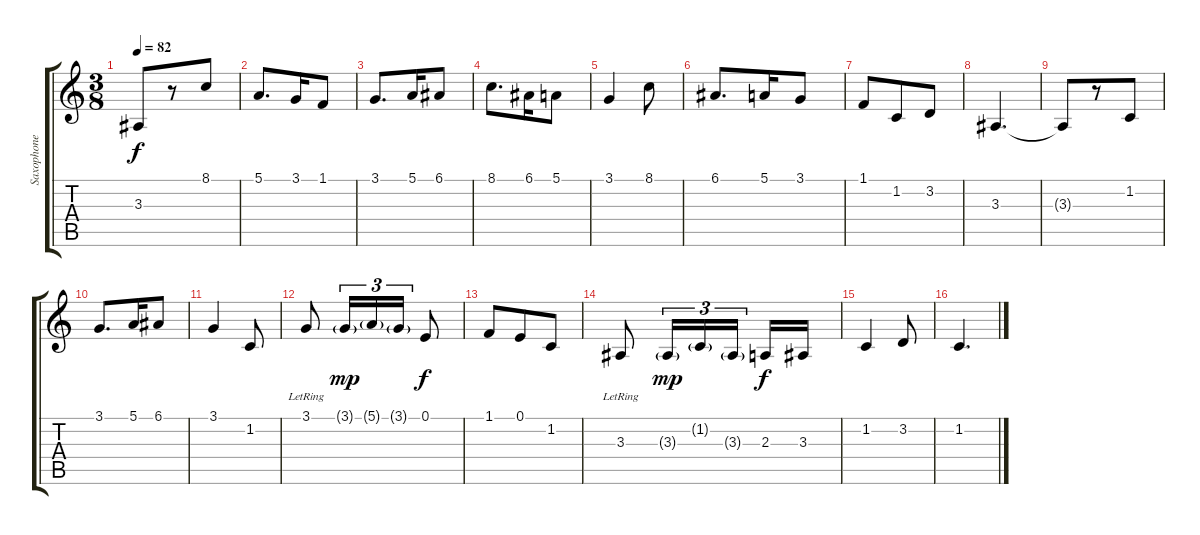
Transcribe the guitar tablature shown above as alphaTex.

\track ("Saxophone" "Saxophone") {instrument altosax}
\staff {score tabs}
\tuning (E4 B3 G3 D3 A2 E2) {hide}
\ts (3 8)
\tempo 82
\clef g2
\ks c
3.3{t}.8{dy f} r.8 8.1.8 |
5.1.8{d} 3.1.16 1.1.8 |
3.1.8{d} 5.1.16 6.1.8 |
8.1.8{d} 6.1.16 5.1.8 |
3.1.4 8.1.8 |
6.1.8{d} 5.1.16 3.1.8 |
1.1.8 1.2.8 3.2.8 |
3.3.4{d} |
3.3{t}.8 r.8 1.2.8 |
3.1.8{d} 5.1.16 6.1.8 |
3.1.4 1.2.8 |
3.1{lr}.8 3.1{g}.16{tu (3 2) dy mp} 5.1{g}.16{tu (3 2)} 3.1{g}.16{tu (3 2)} 0.1.8{dy f} |
1.1.8 0.1.8 1.2.8 |
3.3{lr}.8 3.3{g}.16{tu (3 2) dy mp} 1.2{g}.16{tu (3 2)} 3.3{g}.16{tu (3 2)} 2.3.16{dy f} 3.3.16 |
1.2.4 3.2.8 |
1.2.4{d}
